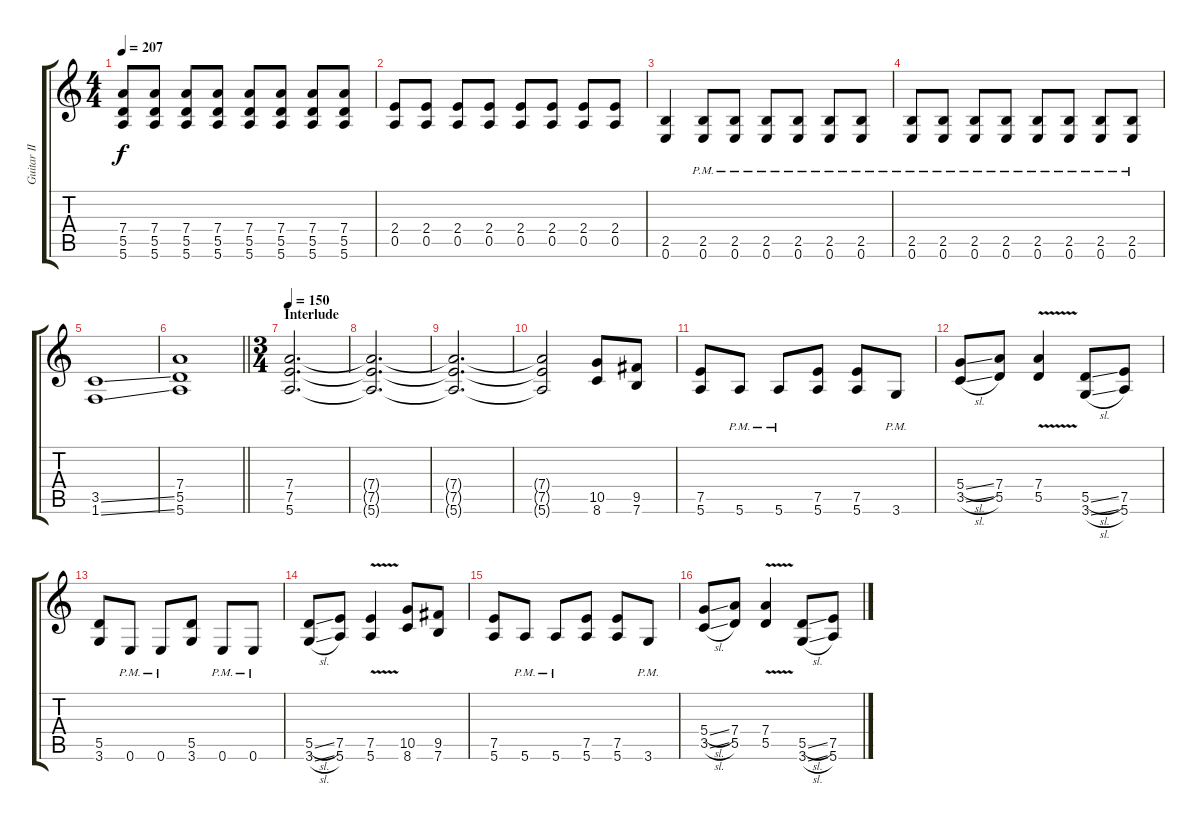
\track ("Guitar II" "Guitar II") {instrument overdrivenguitar}
\staff {score tabs}
\tuning (E4 B3 G3 D3 A2 E2) {hide}
\ts (4 4)
\tempo 207
\clef g2
\ks c
(7.4 5.5 5.6).8{dy f} (7.4 5.5 5.6).8 (7.4 5.5 5.6).8 (7.4 5.5 5.6).8 (7.4 5.5 5.6).8 (7.4 5.5 5.6).8 (7.4 5.5 5.6).8 (7.4 5.5 5.6).8 |
(2.4 0.5).8 (2.4 0.5).8 (2.4 0.5).8 (2.4 0.5).8 (2.4 0.5).8 (2.4 0.5).8 (2.4 0.5).8 (2.4 0.5).8 |
(2.5 0.6).4 (2.5{pm} 0.6{pm}).8 (2.5{pm} 0.6{pm}).8 (2.5{pm} 0.6{pm}).8 (2.5{pm} 0.6{pm}).8 (2.5{pm} 0.6{pm}).8 (2.5{pm} 0.6{pm}).8 |
(2.5{pm} 0.6{pm}).8 (2.5{pm} 0.6{pm}).8 (2.5{pm} 0.6{pm}).8 (2.5{pm} 0.6{pm}).8 (2.5{pm} 0.6{pm}).8 (2.5{pm} 0.6{pm}).8 (2.5{pm} 0.6{pm}).8 (2.5{pm} 0.6{pm}).8 |
(3.5{ss} 1.6{ss}).1 |
\barLineRight lightlight
(7.4 5.5 5.6).1 |
\ts (3 4)
\section ("" "Interlude")
\tempo 150
(7.4 7.5 5.6).2{d} |
(7.4{t} 7.5{t} 5.6{t}).2{d} |
(7.4{t} 7.5{t} 5.6{t}).2{d} |
(7.4{t} 7.5{t} 5.6{t}).2 (10.5 8.6).8 (9.5 7.6).8 |
(7.5 5.6).8 5.6{pm}.8 5.6{pm}.8 (7.5 5.6).8 (7.5 5.6).8 3.6{pm}.8 |
(5.4{sl} 3.5{sl}).8 (7.4 5.5).8 (7.4{v} 5.5{v}).4 (5.5{sl} 3.6{sl}).8 (7.5 5.6).8 |
(5.5 3.6).8 0.6{pm}.8 0.6{pm}.8 (5.5 3.6).8 0.6{pm}.8 0.6{pm}.8 |
(5.5{sl} 3.6{sl}).8 (7.5 5.6).8 (7.5{v} 5.6{v}).4 (10.5 8.6).8 (9.5 7.6).8 |
(7.5 5.6).8 5.6{pm}.8 5.6{pm}.8 (7.5 5.6).8 (7.5 5.6).8 3.6{pm}.8 |
(5.4{sl} 3.5{sl}).8 (7.4 5.5).8 (7.4{v} 5.5{v}).4 (5.5{sl} 3.6{sl}).8 (7.5 5.6).8
